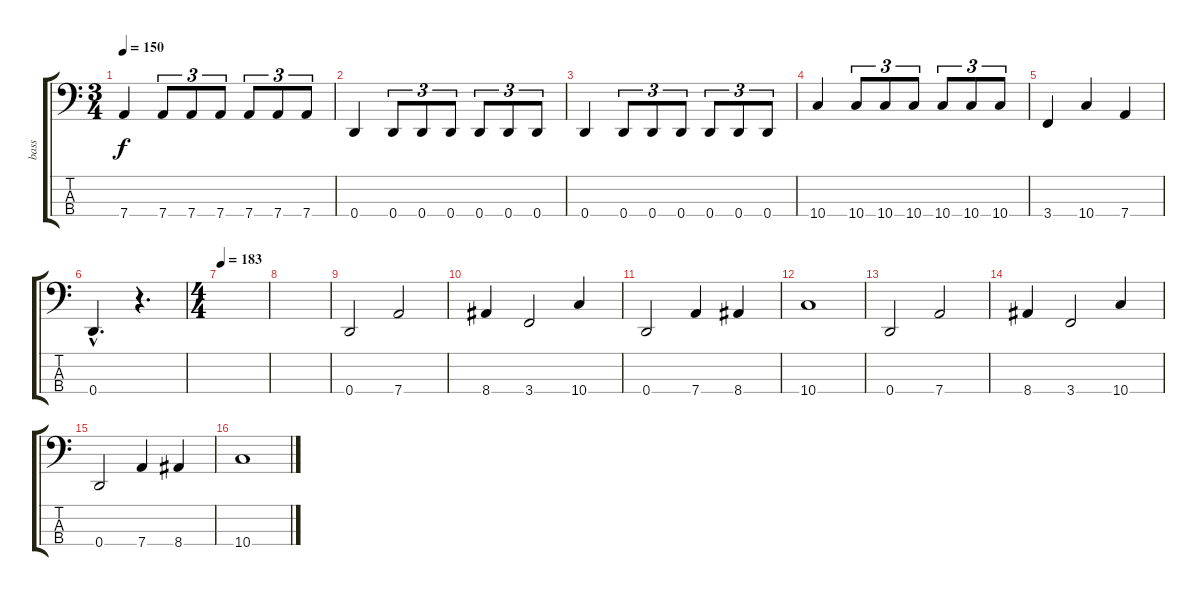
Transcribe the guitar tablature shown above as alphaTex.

\track ("bass" "bass") {instrument electricbassfinger}
\staff {score tabs}
\tuning (G2 D2 A1 D1) {hide}
\ts (3 4)
\tempo 150
\clef f4
\ks c
7.4.4{dy f} 7.4.8{tu (3 2)} 7.4.8{tu (3 2)} 7.4.8{tu (3 2)} 7.4.8{tu (3 2)} 7.4.8{tu (3 2)} 7.4.8{tu (3 2)} |
0.4.4 0.4.8{tu (3 2)} 0.4.8{tu (3 2)} 0.4.8{tu (3 2)} 0.4.8{tu (3 2)} 0.4.8{tu (3 2)} 0.4.8{tu (3 2)} |
0.4.4 0.4.8{tu (3 2)} 0.4.8{tu (3 2)} 0.4.8{tu (3 2)} 0.4.8{tu (3 2)} 0.4.8{tu (3 2)} 0.4.8{tu (3 2)} |
10.4.4 10.4.8{tu (3 2)} 10.4.8{tu (3 2)} 10.4.8{tu (3 2)} 10.4.8{tu (3 2)} 10.4.8{tu (3 2)} 10.4.8{tu (3 2)} |
3.4.4 10.4.4 7.4.4 |
0.4{hac}.4{d} r.4{d} |
\ts (4 4)
\tempo 183
|
|
0.4.2 7.4.2 |
8.4.4 3.4.2 10.4.4 |
0.4.2 7.4.4 8.4.4 |
10.4.1 |
0.4.2 7.4.2 |
8.4.4 3.4.2 10.4.4 |
0.4.2 7.4.4 8.4.4 |
10.4.1
